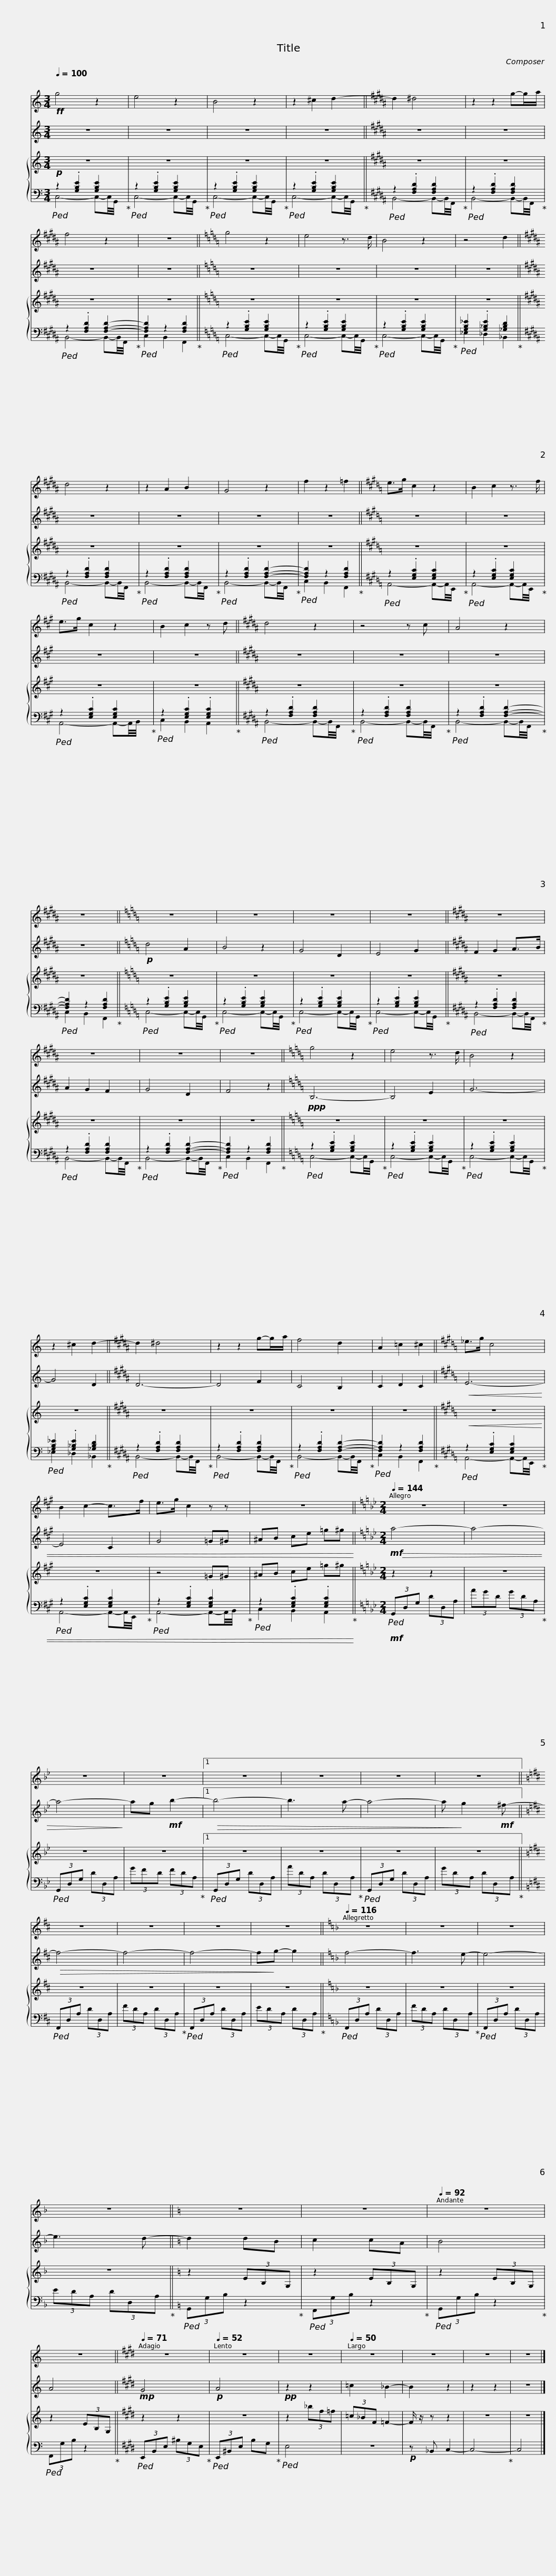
X:1
%%score 1 2 { 3 | ( 4 5 ) }
L:1/8
Q:1/4=100
M:3/4
I:linebreak $
K:C
V:1 treble
V:2 treble
V:3 treble
V:4 bass
V:5 bass
V:1
!ff! g4 z2 | e4 z2 | B4 z2 | z2 ^c2 d2- ||$[K:B] d2 ^d4 | %5
 z2 z2 g-g/a/ | f4 z2 | z6 ||$[K:C] g4 z2 | e4 z3/2 d/ | %10
 B4 z2 | z4 d2 ||$[K:B] d4 z2 | z2 A2 B2 | G4 z2 | %15
 f2 z2 =f2 ||$[K:A] e>g c2 z2 | B2 c2 z3/2 f/ | e>g c2 z2 | B2 c2 z d ||$ %20
[K:B] d4 z2 | z4 z c | A4 z2 | z6 ||$[K:C] z6 | %25
 z6 | z6 | z6 ||$[K:B] z6 | z6 | %30
 z6 | z6 ||$[K:C] g4 z2 | e4 z3/2 d/ | B4 z2 | %35
 z2 ^c2 d2- ||$[K:B] d2 ^d4 | z2 z2 g-g/a/ | f4 d2 | A2 =c2 ^c2 ||$ %40
[K:A] _e>g c4 | B2 c2- c>f | e>g c2 z z | z6 ||$[K:Bb][M:2/4][Q:1/4=144] z4 | %45
 z4 | z4 | z4 |1$ z4 | z4 | %50
 z4 | z4 ||$[K:D] z4 | z4 | z4 | %55
 z4 ||$[K:F][Q:1/4=116] z4 | z4 | z4 | z4 ||$ %60
[K:C] z4 | z4 |[Q:1/4=92] z4 | z4 ||$[K:E][Q:1/4=71] z4 | %65
[Q:1/4=52] z4 | z4 |[Q:1/4=50] z4 |$[K:E] z4 | z4 | %70
 z4 |] %71
V:2
 z6 | z6 | z6 | z6 ||$[K:B] z6 | %5
 z6 | z6 | z6 ||$[K:C] z6 | z6 | %10
 z6 | z6 ||$[K:B] z6 | z6 | z6 | %15
 z6 ||$[K:A] z6 | z6 | z6 | z6 ||$ %20
[K:B] z6 | z6 | z6 | z6 ||$[K:C]!p! d4 A2 | %25
 B4 z2 | G4 D2 | E4 G2 ||$[K:B] F2 G2 A>B | A2 G2 F2 | %30
 G4 D2 | F4 z2 ||$[K:C]!ppp! B,6- | B,4 E2 | G6- | %35
 G4 D2 ||$[K:B] D6- | D4 F2 | C4 B,2 | C2 D2 C2 ||$ %40
[K:A]!<(! E6- | E4 C2 | G4 =G^G | ^AB ce =g^g!<)! ||$[K:Bb][M:2/4]!mf!!>(! a4- | %45
 a4- | a4-!>)! | ag!mf! b2- |1$!>(! b4- | b3 a- | %50
 a4- | a!>)! g2!mf! ^f- ||$[K:D]!>(! f4- | f4- | f4- | %55
 f!>)!g- g2 ||$[K:F] f4- | f3 e- | e4- | e3 d- ||$ %60
[K:C] d2 dB | c2 cA | B4 | A4 ||$[K:E]!mp! G4 | %65
!p! A4 |!pp! z2 z2 | =c2 _B2- |$[K:E] B2 z2 | z2 z2 | %70
 z4 |] %71
V:3
 z6 | z6 | z6 | z6 ||$[K:B] z6 | %5
 z6 | z6 | z6 ||$[K:C] z6 | z6 | %10
 z6 | z6 ||$[K:B] z6 | z6 | z6 | %15
 z6 ||$[K:A] z6 | z6 | z6 | z6 ||$ %20
[K:B] z6 | z6 | z6 | z6 ||$[K:C] z6 | %25
 z6 | z6 | z6 ||$[K:B] z6 | z6 | %30
 z6 | z6 ||$[K:C] z6 | z6 | z6 | %35
 z6 ||$[K:B] z6 | z6 | z6 | z6 ||$ %40
[K:A] z6 | z6 | z4 =G^G | ^AB ce =g^g ||$[K:Bb][M:2/4] z2 z2 | %45
 z4 | z4 | z4 |1$ z4 | z4 | %50
 z4 | z4 ||$[K:D] z4 | z4 | z4 | %55
 z4 ||$[K:F] z4 | z4 | z4 | z4 ||$ %60
[K:C] z2 (3EB,G, | z2 (3EB,G, | z2 (3EB,G, | z2 (3EB,G, ||$[K:E] z2 z2 | %65
 z4 | z2 (3_bf=f | (3=c_BF =F2- |$[K:E] F/ z/ z z2 | z4 | %70
 z4 |] %71
V:4
!p!!ped! z2 .[G,B,E]2 [G,B,E]2!ped-up! |!ped! z2 .[G,B,E]2 [G,B,E]2!ped-up! |!ped! z2 .[G,B,E]2 [G,B,E]2!ped-up! |!ped! z2 .[G,B,E]2 [G,B,E]2!ped-up! ||$[K:B]!ped! z2 .[F,A,D]2 [F,A,D]2!ped-up! | %5
!ped! z2 .[F,A,D]2 [F,A,D]2!ped-up! |!ped! z2 .[F,A,D]2 [F,A,D]2-!ped-up! |!ped! [F,A,D]2 z2 [F,A,D]2!ped-up! ||$[K:C]!ped! z2 .[G,B,E]2 [G,B,E]2!ped-up! |!ped! z2 .[G,B,E]2 [G,B,E]2!ped-up! | %10
!ped! z2 .[G,B,E]2 [G,B,E]2!ped-up! |!ped! [G,B,_E]2 .[G,_B,E]2 [_G,B,D]2!ped-up! ||$[K:B]!ped! z2 .[F,A,D]2 [F,A,D]2!ped-up! |!ped! z2 .[F,A,D]2 [F,A,D]2!ped-up! |!ped! z2 .[F,A,D]2 [F,A,D]2-!ped-up! | %15
!ped! [F,A,D]2 z2 [F,A,D]2!ped-up! ||$[K:A]!ped! z2 .[E,G,C]2 [E,G,C]2!ped-up! |!ped! z2 .[E,G,C]2 [E,G,C]2!ped-up! |!ped! z2 .[E,G,C]2 [E,G,C]2!ped-up! |!ped! z2 .[E,G,C]2 .[E,G,C]2!ped-up! ||$ %20
[K:B]!ped! z2 .[F,A,D]2 [F,A,D]2!ped-up! |!ped! z2 .[F,A,D]2 [F,A,D]2!ped-up! |!ped! z2 .[F,A,D]2 [F,A,D]2-!ped-up! |!ped! [F,A,D]2 z2 [F,A,D]2!ped-up! ||$[K:C]!ped! z2 .[G,B,E]2 [G,B,E]2!ped-up! | %25
!ped! z2 .[G,B,E]2 [G,B,E]2!ped-up! |!ped! z2 .[G,B,E]2 [G,B,E]2!ped-up! |!ped! z2 .[G,B,E]2 [G,B,E]2!ped-up! ||$[K:B]!ped! z2 .[F,A,D]2 [F,A,D]2!ped-up! |!ped! z2 .[F,A,D]2 [F,A,D]2!ped-up! | %30
!ped! z2 .[F,A,D]2 [F,A,D]2-!ped-up! |!ped! [F,A,D]2 z2 [F,A,D]2!ped-up! ||$[K:C]!ped! z2 .[G,B,E]2 [G,B,E]2!ped-up! |!ped! z2 .[G,B,E]2 [G,B,E]2!ped-up! |!ped! z2 .[G,B,E]2 [G,B,E]2!ped-up! | %35
!ped! [G,B,_E]2 .[G,_B,E]2 [_G,B,D]2!ped-up! ||$[K:B]!ped! z2 .[F,A,D]2 [F,A,D]2!ped-up! |!ped! z2 .[F,A,D]2 [F,A,D]2!ped-up! |!ped! z2 .[F,A,D]2 [F,A,D]2-!ped-up! |!ped! [F,A,D]2 z2 [F,A,D]2!ped-up! ||$ %40
[K:A]!ped!!<(! z2 .[E,G,C]2 [E,G,C]2!ped-up! |!ped! z2 .[E,G,C]2 [E,G,C]2!ped-up! |!ped! z2 .[E,G,C]2 [E,G,C]2!ped-up! |!ped! z2 .[E,G,C]2 .[E,G,C]2!<)!!ped-up! ||$[K:Bb][M:2/4]!mf!!ped! (3G,,D,G, (3DD,A, | %45
 (3AGD (3GDA,!ped-up! |!ped! (3G,,D,G, (3DD,A, | (3GFD (3FDA,!ped-up! |1$!ped! (3G,,D,G, (3DD,A, | (3ADA, (3DD,A,!ped-up! | %50
!ped! (3G,,D,G, (3DD,A, | (3GDA, (3DD,A,!ped-up! ||$[K:D]!ped! (3F,,D,A, (3DD,A, | (3FDA, (3DD,A,!ped-up! |!ped! (3F,,D,A, (3DD,A, | %55
 (3EDA, (3DD,A,!ped-up! ||$[K:F]!ped! (3F,,D,A, (3DD,A, | (3FDA, (3DD,A,!ped-up! |!ped! (3F,,D,A, (3DD,A, | (3EDA, (3DD,A,!ped-up! ||$ %60
[K:C]!ped! (3G,,G,B, z2!ped-up! |!ped! (3F,,G,B, z2!ped-up! |!ped! (3G,,G,B, z2!ped-up! |!ped! (3F,,G,B, z2!ped-up! ||$[K:E]!ped! (3E,,B,,E, (3^B,G,E,!ped-up! | %65
!ped! (3E,,^B,,E, B,G,!ped-up! |!ped! E,4 | z4 |$[K:E]!p! z _B,, C,2- | C,4-!ped-up! | %70
 C,4 |] %71
V:5
 C,4- C,-C,/4G,,/4 x/ | C,4- C,-C,/4G,,/4 x/ | C,4- C,-C,/4G,,/4 x/ | C,4- C,-C,/4G,,/4 x/ ||$[K:B] B,,4- B,,-B,,/4F,,/4 x/ | %5
 B,,4- B,,-B,,/4F,,/4 x/ | B,,4- B,,-B,,/4F,,/4 x/ | C,2 B,,2 F,,2 ||$[K:C] C,4- C,-C,/4G,,/4 x/ | C,4- C,-C,/4G,,/4 x/ | %10
 C,4- C,-C,/4G,,/4 x/ | _E,2 _D,2 _B,,2 ||$[K:B] B,,4- B,,-B,,/4F,,/4 x/ | B,,4- B,,-B,,/4F,,/4 x/ | B,,4- B,,-B,,/4F,,/4 x/ | %15
 C,2 B,,2 F,,2 ||$[K:A] A,,4- A,,-A,,/4E,,/4 x/ | A,,4- A,,-A,,/4E,,/4 x/ | A,,4- A,,-A,,/4B,,/4 x/ | C,2 B,,2 A,,2 ||$ %20
[K:B] B,,4- B,,-B,,/4F,,/4 x/ | B,,4- B,,-B,,/4F,,/4 x/ | B,,4- B,,-B,,/4F,,/4 x/ | C,2 B,,2 F,,2 ||$[K:C] C,4- C,-C,/4G,,/4 x/ | %25
 C,4- C,-C,/4G,,/4 x/ | C,4- C,-C,/4G,,/4 x/ | C,4- C,-C,/4G,,/4 x/ ||$[K:B] B,,4- B,,-B,,/4F,,/4 x/ | B,,4- B,,-B,,/4F,,/4 x/ | %30
 B,,4- B,,-B,,/4F,,/4 x/ | C,2 B,,2 F,,2 ||$[K:C] C,4- C,-C,/4G,,/4 x/ | C,4- C,-C,/4G,,/4 x/ | C,4- C,-C,/4G,,/4 x/ | %35
 _E,2 _D,2 _B,,2 ||$[K:B] B,,4- B,,-B,,/4F,,/4 x/ | B,,4- B,,-B,,/4F,,/4 x/ | B,,4- B,,-B,,/4F,,/4 x/ | C,2 B,,2 F,,2 ||$ %40
[K:A] A,,4- A,,-A,,/4E,,/4 x/ | A,,4- A,,-A,,/4E,,/4 x/ | A,,4- A,,-A,,/4B,,/4 x/ | C,2 B,,2 A,,2 ||$[K:Bb][M:2/4] x4 | %45
 x4 | x4 | x4 |1$ x4 | x4 | %50
 x4 | x4 ||$[K:D] x4 | x4 | x4 | %55
 x4 ||$[K:F] x4 | x4 | x4 | x4 ||$ %60
[K:C] x4 | x4 | x4 | x4 ||$[K:E] x4 | %65
 x4 | x4 | x4 |$[K:E] x4 | x4 | %70
 x4 |] %71
